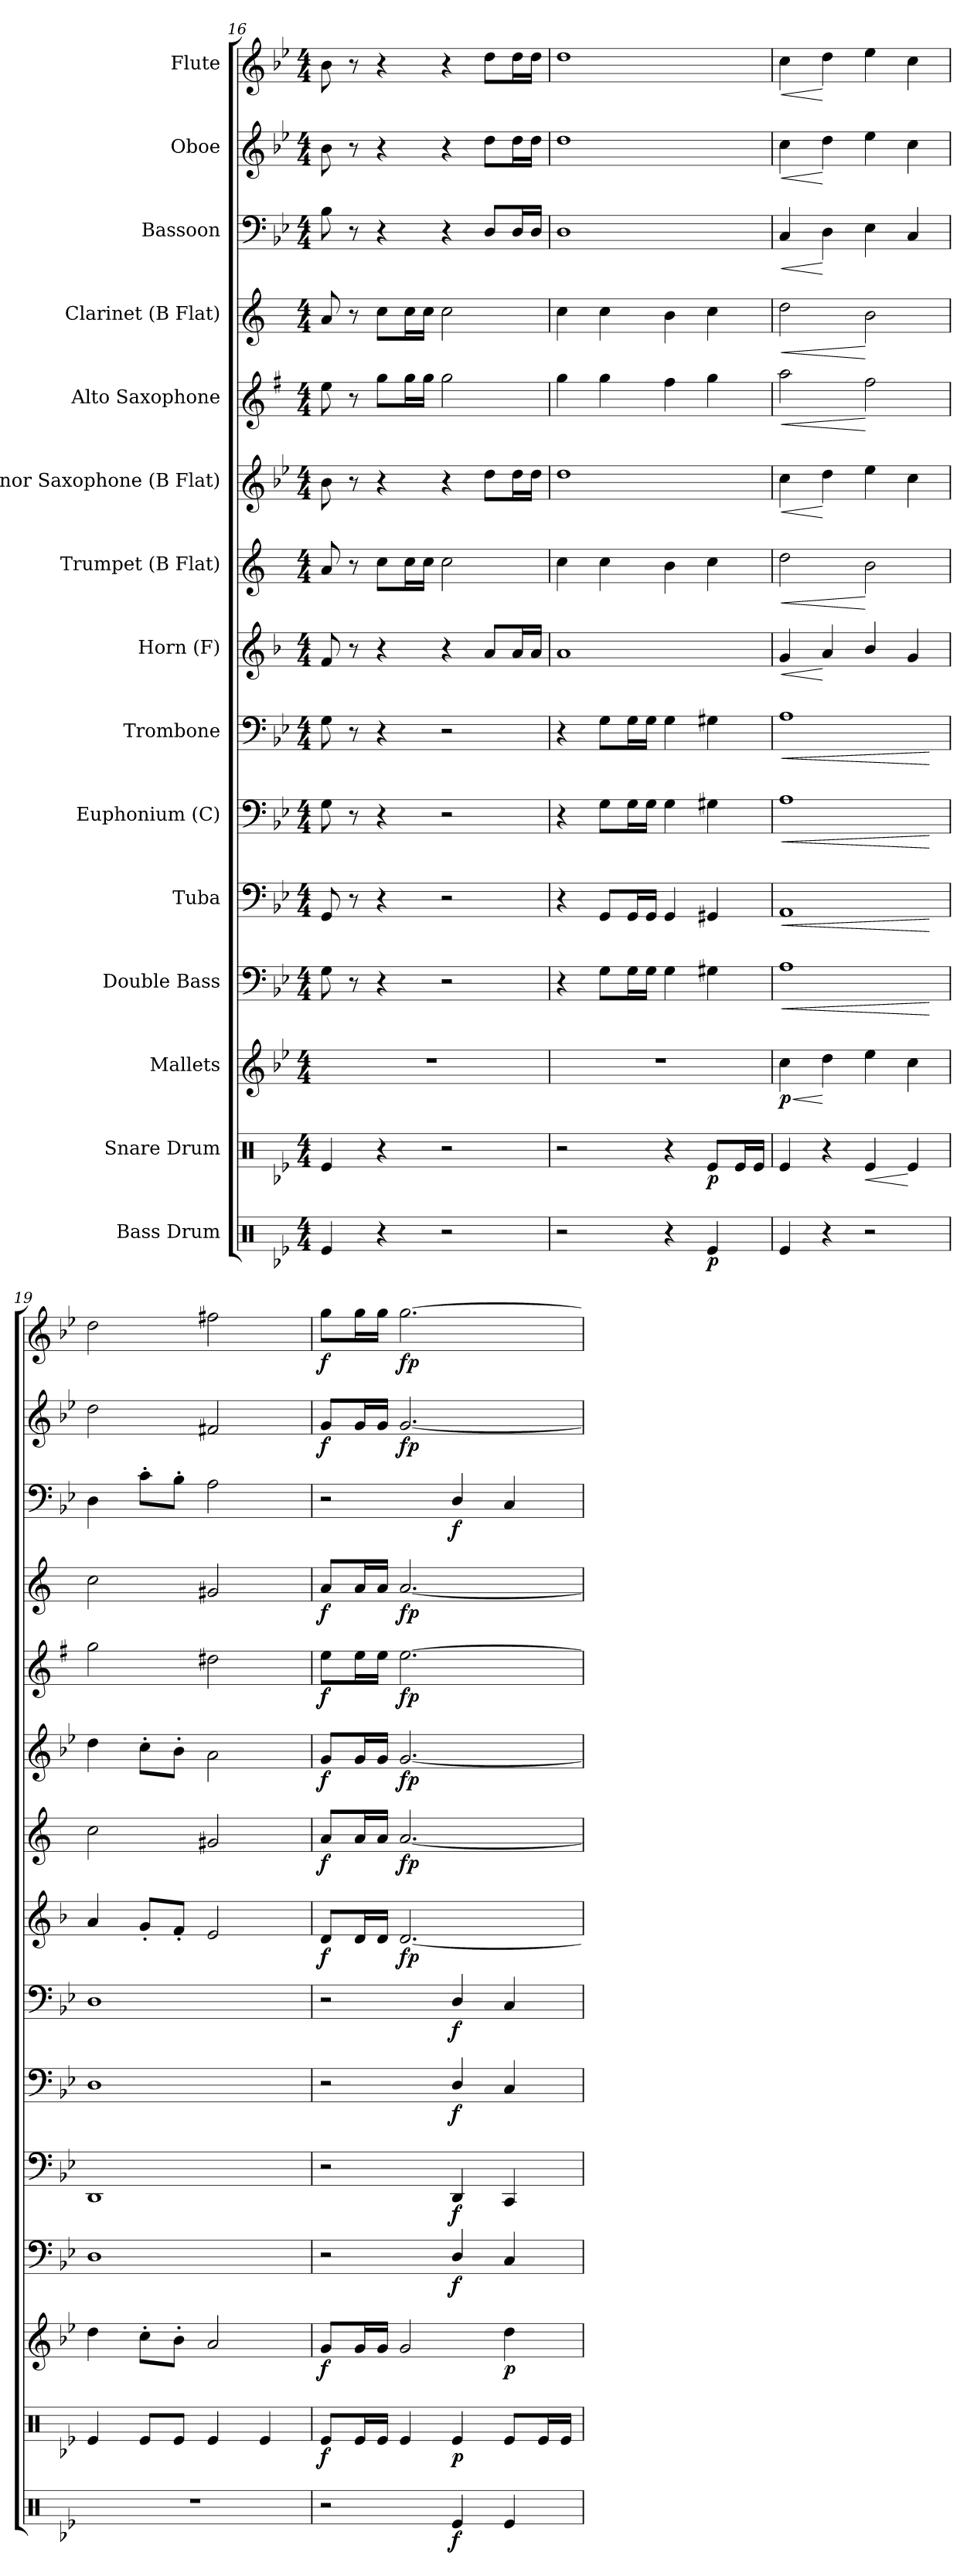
**kern	**dynam	**kern	**dynam	**kern	**dynam	**kern	**dynam	**kern	**dynam	**kern	**dynam	**kern	**dynam	**kern	**dynam	**kern	**dynam	**kern	**dynam	**kern	**dynam	**kern	**dynam	**kern	**dynam	**kern	**dynam	**kern	**dynam
*part15	*part15	*part14	*part14	*part13	*part13	*part12	*part12	*part11	*part11	*part10	*part10	*part9	*part9	*part8	*part8	*part7	*part7	*part6	*part6	*part5	*part5	*part4	*part4	*part3	*part3	*part2	*part2	*part1	*part1
*staff15	*staff15	*staff14	*staff14	*staff13	*staff13	*staff12	*staff12	*staff11	*staff11	*staff10	*staff10	*staff9	*staff9	*staff8	*staff8	*staff7	*staff7	*staff6	*staff6	*staff5	*staff5	*staff4	*staff4	*staff3	*staff3	*staff2	*staff2	*staff1	*staff1
*I"Bass Drum	*	*I"Snare Drum	*	*I"Mallets	*	*I"Double Bass	*	*I"Tuba	*	*I"Euphonium (C)	*	*I"Trombone	*	*I"Horn (F)	*	*I"Trumpet (B Flat)	*	*I"Tenor Saxophone (B Flat)	*	*I"Alto Saxophone	*	*I"Clarinet (B Flat)	*	*I"Bassoon	*	*I"Oboe	*	*I"Flute	*
*clefX	*	*clefX	*	*clefG2	*	*clefF4	*	*clefF4	*	*clefF4	*	*clefF4	*	*clefG2	*	*clefG2	*	*clefG2	*	*clefG2	*	*clefG2	*	*clefF4	*	*clefG2	*	*clefG2	*
*	*	*	*	*ITrd-14c-24	*	*ITrd7c12	*	*	*	*	*	*	*	*ITrd4c7	*	*ITrd1c2	*	*ITrd8c14	*	*ITrd5c9	*	*ITrd1c2	*	*	*	*	*	*	*
*k[b-e-]	*	*k[b-e-]	*	*k[b-e-]	*	*k[b-e-]	*	*k[b-e-]	*	*k[b-e-]	*	*k[b-e-]	*	*k[b-e-]	*	*k[b-e-]	*	*k[b-e-]	*	*k[b-e-]	*	*k[b-e-]	*	*k[b-e-]	*	*k[b-e-]	*	*k[b-e-]	*
*B-:	*	*B-:	*	*B-:	*	*B-:	*	*B-:	*	*B-:	*	*B-:	*	*B-:	*	*B-:	*	*B-:	*	*B-:	*	*B-:	*	*B-:	*	*B-:	*	*B-:	*
*M4/4	*	*M4/4	*	*M4/4	*	*M4/4	*	*M4/4	*	*M4/4	*	*M4/4	*	*M4/4	*	*M4/4	*	*M4/4	*	*M4/4	*	*M4/4	*	*M4/4	*	*M4/4	*	*M4/4	*
=16	=16	=16	=16	=16	=16	=16	=16	=16	=16	=16	=16	=16	=16	=16	=16	=16	=16	=16	=16	=16	=16	=16	=16	=16	=16	=16	=16	=16	=16
4Re/	.	4Re/	.	1r	.	8GG\	.	8GG/	.	8G\	.	8G\	.	8B-/	.	8g/	.	8B-\	.	8g\	.	8g/	.	8B-\	.	8b-\	.	8b-\	.
.	.	.	.	.	.	8r	.	8r	.	8r	.	8r	.	8r	.	8r	.	8r	.	8r	.	8r	.	8r	.	8r	.	8r	.
4r	.	4r	.	.	.	4r	.	4r	.	4r	.	4r	.	4r	.	8b-\L	.	4r	.	8b-\L	.	8b-\L	.	4r	.	4r	.	4r	.
.	.	.	.	.	.	.	.	.	.	.	.	.	.	.	.	16b-\L	.	.	.	16b-\L	.	16b-\L	.	.	.	.	.	.	.
.	.	.	.	.	.	.	.	.	.	.	.	.	.	.	.	16b-\JJ	.	.	.	16b-\JJ	.	16b-\JJ	.	.	.	.	.	.	.
2r	.	2r	.	.	.	2r	.	2r	.	2r	.	2r	.	4r	.	2b-\	.	4r	.	2b-\	.	2b-\	.	4r	.	4r	.	4r	.
.	.	.	.	.	.	.	.	.	.	.	.	.	.	8d/L	.	.	.	8d\L	.	.	.	.	.	8D/L	.	8dd\L	.	8dd\L	.
.	.	.	.	.	.	.	.	.	.	.	.	.	.	16d/L	.	.	.	16d\L	.	.	.	.	.	16D/L	.	16dd\L	.	16dd\L	.
.	.	.	.	.	.	.	.	.	.	.	.	.	.	16d/JJ	.	.	.	16d\JJ	.	.	.	.	.	16D/JJ	.	16dd\JJ	.	16dd\JJ	.
=17	=17	=17	=17	=17	=17	=17	=17	=17	=17	=17	=17	=17	=17	=17	=17	=17	=17	=17	=17	=17	=17	=17	=17	=17	=17	=17	=17	=17	=17
2r	.	2r	.	1r	.	4r	.	4r	.	4r	.	4r	.	1d/	.	4b-\	.	1d\	.	4b-\	.	4b-\	.	1D/	.	1dd\	.	1dd\	.
.	.	.	.	.	.	8GG\L	.	8GG/L	.	8G\L	.	8G\L	.	.	.	4b-\	.	.	.	4b-\	.	4b-\	.	.	.	.	.	.	.
.	.	.	.	.	.	16GG\L	.	16GG/L	.	16G\L	.	16G\L	.	.	.	.	.	.	.	.	.	.	.	.	.	.	.	.	.
.	.	.	.	.	.	16GG\JJ	.	16GG/JJ	.	16G\JJ	.	16G\JJ	.	.	.	.	.	.	.	.	.	.	.	.	.	.	.	.	.
4r	.	4r	.	.	.	4GG\	.	4GG/	.	4G\	.	4G\	.	.	.	4a\	.	.	.	4a\	.	4a\	.	.	.	.	.	.	.
!	!LO:DY:b	!	!LO:DY:b	!	!	!	!	!	!	!	!	!	!	!	!	!	!	!	!	!	!	!	!	!	!	!	!	!	!
4Re/	p	8Re/L	p	.	.	4GG#X\	.	4GG#X/	.	4G#X\	.	4G#X\	.	.	.	4b-\	.	.	.	4b-\	.	4b-\	.	.	.	.	.	.	.
.	.	16Re/L	.	.	.	.	.	.	.	.	.	.	.	.	.	.	.	.	.	.	.	.	.	.	.	.	.	.	.
.	.	16Re/JJ	.	.	.	.	.	.	.	.	.	.	.	.	.	.	.	.	.	.	.	.	.	.	.	.	.	.	.
=18	=18	=18	=18	=18	=18	=18	=18	=18	=18	=18	=18	=18	=18	=18	=18	=18	=18	=18	=18	=18	=18	=18	=18	=18	=18	=18	=18	=18	=18
!	!	!	!	!	!LO:HP:b	!	!LO:HP:b	!	!LO:HP:b	!	!LO:HP:b	!	!LO:HP:b	!	!LO:HP:b	!	!LO:HP:b	!	!LO:HP:b	!	!LO:HP:b	!	!LO:HP:b	!	!LO:HP:b	!	!LO:HP:b	!	!LO:HP:b
!	!	!	!	!	!LO:DY:n=1:b	!	!	!	!	!	!	!	!	!	!	!	!	!	!	!	!	!	!	!	!	!	!	!	!
4Re/	.	4Re/	.	4cccc\	< p	1AA\	<	1AA/	<	1A\	<	1A\	<	4c/	<	2cc\	<	4c\	<	2cc\	<	2cc\	<	4C/	<	4cc\	<	4cc\	<
4r	.	4r	.	4dddd\	[	.	.	.	.	.	.	.	.	4d/	[	.	.	4d\	[	.	.	.	.	4D\	[	4dd\	[	4dd\	[
!	!	!	!LO:HP:b	!	!	!	!	!	!	!	!	!	!	!	!	!	!	!	!	!	!	!	!	!	!	!	!	!	!
2r	.	4Re/	<	4eeee-\	.	.	.	.	.	.	.	.	.	4e-/	.	2a\	[	4e-\	.	2a\	[	2a\	[	4E-\	.	4ee-\	.	4ee-\	.
.	.	4Re/	[	4cccc\	.	.	.	.	.	.	.	.	.	4c/	.	.	.	4c\	.	.	.	.	.	4C/	.	4cc\	.	4cc\	.
.	.	.	.	.	.	.	[	.	[	.	[	.	[	.	.	.	.	.	.	.	.	.	.	.	.	.	.	.	.
=19	=19	=19	=19	=19	=19	=19	=19	=19	=19	=19	=19	=19	=19	=19	=19	=19	=19	=19	=19	=19	=19	=19	=19	=19	=19	=19	=19	=19	=19
1r	.	4Re/	.	4dddd\	.	1DD\	.	1DD/	.	1D\	.	1D\	.	4d/	.	2b-\	.	4d\	.	2b-\	.	2b-\	.	4D\	.	2dd\	.	2dd\	.
.	.	8Re/L	.	8cccc'>\L	.	.	.	.	.	.	.	.	.	8c'</L	.	.	.	8c'>\L	.	.	.	.	.	8c'>\L	.	.	.	.	.
.	.	8Re/J	.	8bbb-'>\J	.	.	.	.	.	.	.	.	.	8B-'</J	.	.	.	8B-'>\J	.	.	.	.	.	8B-'>\J	.	.	.	.	.
.	.	4Re/	.	2aaa/	.	.	.	.	.	.	.	.	.	2A/	.	2f#X/	.	2A\	.	2f#X\	.	2f#X/	.	2A\	.	2f#X/	.	2ff#X\	.
.	.	4Re/	.	.	.	.	.	.	.	.	.	.	.	.	.	.	.	.	.	.	.	.	.	.	.	.	.	.	.
=20	=20	=20	=20	=20	=20	=20	=20	=20	=20	=20	=20	=20	=20	=20	=20	=20	=20	=20	=20	=20	=20	=20	=20	=20	=20	=20	=20	=20	=20
!	!	!	!LO:DY:b	!	!LO:DY:b	!	!	!	!	!	!	!	!	!	!LO:DY:b	!	!LO:DY:b	!	!LO:DY:b	!	!LO:DY:b	!	!LO:DY:b	!	!	!	!LO:DY:b	!	!LO:DY:b
2r	.	8Re/L	f	8ggg/L	f	2r	.	2r	.	2r	.	2r	.	8G/L	f	8g/L	f	8G/L	f	8g\L	f	8g/L	f	2r	.	8g/L	f	8gg\L	f
.	.	16Re/L	.	16ggg/L	.	.	.	.	.	.	.	.	.	16G/L	.	16g/L	.	16G/L	.	16g\L	.	16g/L	.	.	.	16g/L	.	16gg\L	.
.	.	16Re/JJ	.	16ggg/JJ	.	.	.	.	.	.	.	.	.	16G/JJ	.	16g/JJ	.	16G/JJ	.	16g\JJ	.	16g/JJ	.	.	.	16g/JJ	.	16gg\JJ	.
!	!	!	!	!	!	!	!	!	!	!	!	!	!	!	!LO:DY:b	!	!LO:DY:b	!	!LO:DY:b	!	!LO:DY:b	!	!LO:DY:b	!	!	!	!LO:DY:b	!	!LO:DY:b
.	.	4Re/	.	2ggg/	.	.	.	.	.	.	.	.	.	[2.G/	fp	[2.g/	fp	[2.G/	fp	[2.g\	fp	[2.g/	fp	.	.	[2.g/	fp	[2.gg\	fp
!	!LO:DY:b	!	!LO:DY:b	!	!	!	!LO:DY:b	!	!LO:DY:b	!	!LO:DY:b	!	!LO:DY:b	!	!	!	!	!	!	!	!	!	!	!	!LO:DY:b	!	!	!	!
4Re/	f	4Re/	p	.	.	4DD/	f	4DD/	f	4D/	f	4D/	f	.	.	.	.	.	.	.	.	.	.	4D/	f	.	.	.	.
!	!	!	!	!	!LO:DY:b	!	!	!	!	!	!	!	!	!	!	!	!	!	!	!	!	!	!	!	!	!	!	!	!
4Re/	.	8Re/L	.	4dddd\	p	4CC/	.	4CC/	.	4C/	.	4C/	.	.	.	.	.	.	.	.	.	.	.	4C/	.	.	.	.	.
.	.	16Re/L	.	.	.	.	.	.	.	.	.	.	.	.	.	.	.	.	.	.	.	.	.	.	.	.	.	.	.
.	.	16Re/JJ	.	.	.	.	.	.	.	.	.	.	.	.	.	.	.	.	.	.	.	.	.	.	.	.	.	.	.
=	=	=	=	=	=	=	=	=	=	=	=	=	=	=	=	=	=	=	=	=	=	=	=	=	=	=	=	=	=
*-	*-	*-	*-	*-	*-	*-	*-	*-	*-	*-	*-	*-	*-	*-	*-	*-	*-	*-	*-	*-	*-	*-	*-	*-	*-	*-	*-	*-	*-
